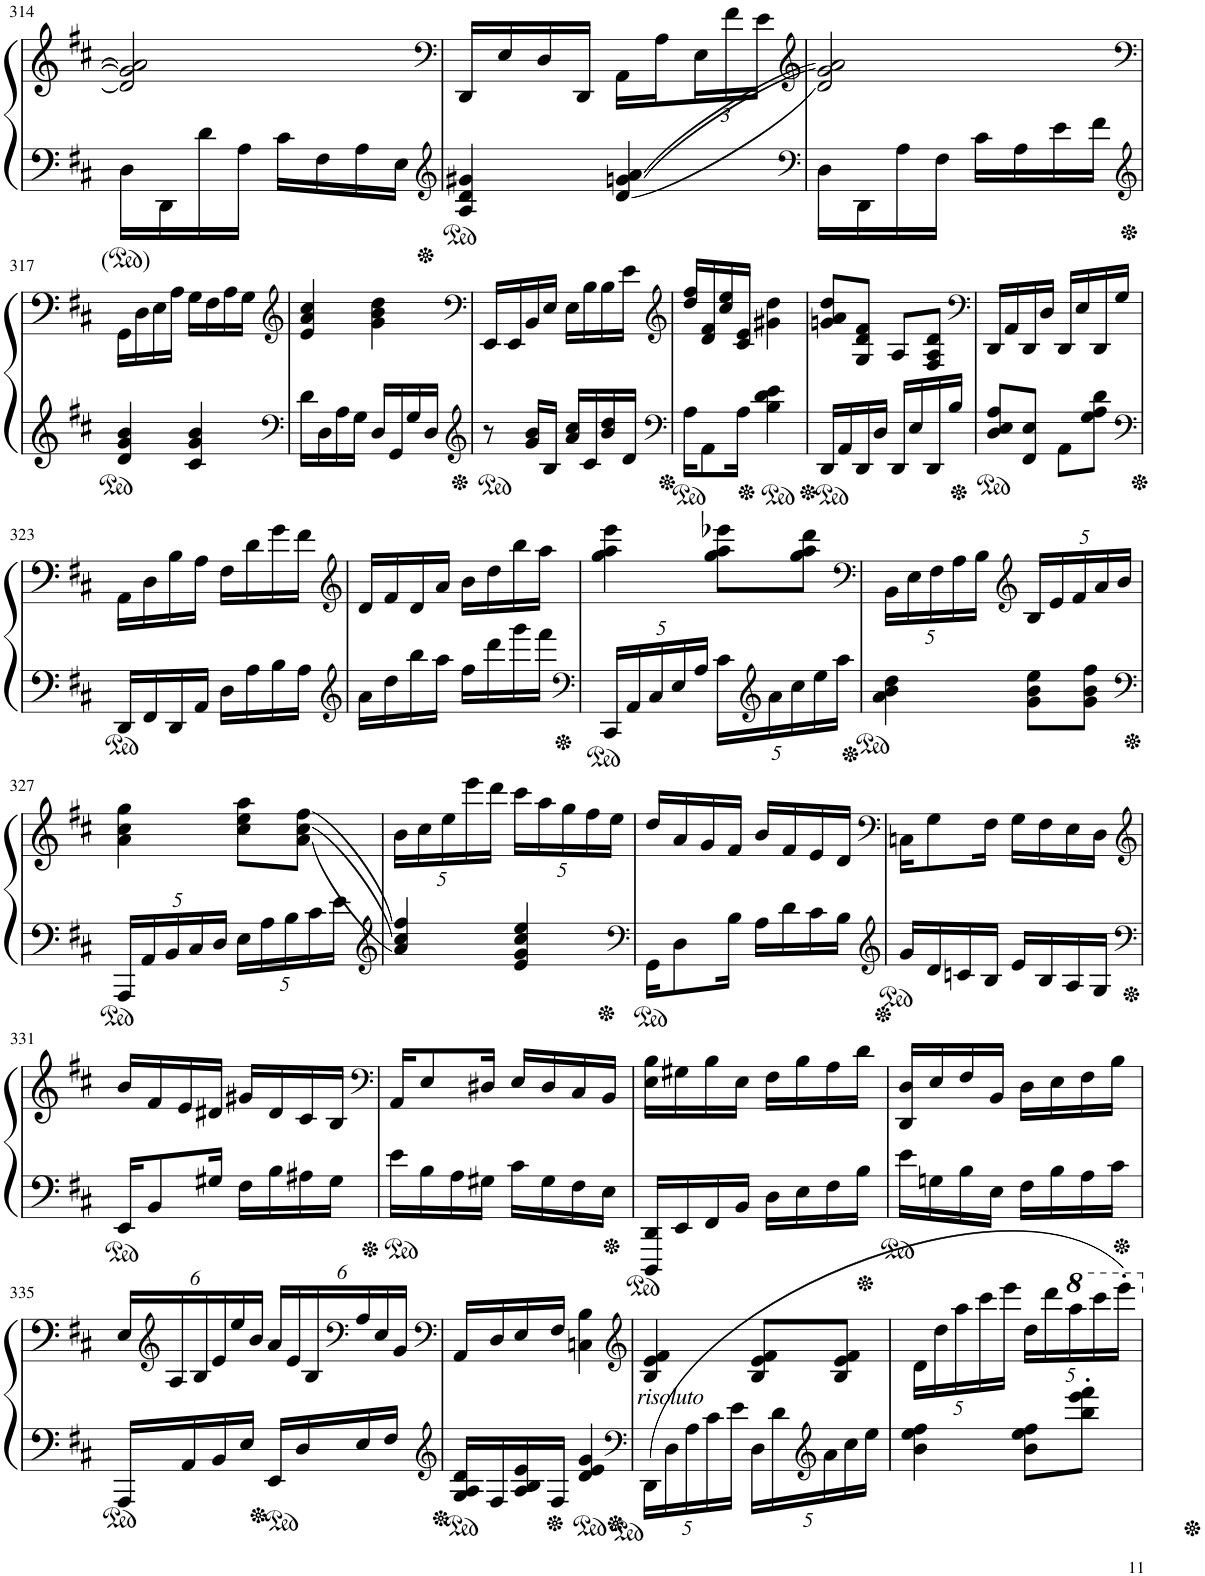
**kern	**kern
*part1	*part1
*staff2	*staff1
*I"Piano	*
*I'Pno.	*
!!LO:PB:g=z
*clefF4	*clefG2
*k[f#c#]	*k[f#c#]
*M2/4	*M2/4
=314	=314
*	*^
16D\LL	2ryy	2d/] 2g/] 2a/]
16DD\	.	.
16d\	.	.
16A\JJ	.	.
16c#\LL	.	.
16F#\	.	.
16A\	.	.
16E\JJ	.	.
*	*v	*v
=315	=315
*clefG2	*clefF4
*ped	*
4A/ 4d/ 4g#X/	16DD/LL
.	16E/
.	16D/
.	16DD/JJ
[<4d/ [4gn/ [4a/	16AA\LL
.	16A\
*	*Xbrackettup
.	24E\
.	24f#\
.	24e\JJ
=316	=316
*clefF4	*clefG2
*	*^
16D\LL	2ryy	2d/] 2g/] 2a/]
16DD\	.	.
16A\	.	.
16F#\JJ	.	.
16c#\LL	.	.
16A\	.	.
16e\	.	.
16f#\JJ	.	.
*	*v	*v
!!LO:LB:g=z
=317	=317
*clefG2	*clefF4
*	*Xped
4d/ 4g/ 4b/	16GG\LL
.	16D\
.	16E\
.	16A\JJ
4c#/ 4g/ 4b/	16G\LL
.	16F#\
.	16A\
.	16G\JJ
=318	=318
*clefF4	*clefG2
16d\LL	4e/ 4a/ 4cc#/
16D\	.
16A\	.
16G\JJ	.
16D/LL	4g\ 4b\ 4dd\
16GG/	.
16G/	.
16D/JJ	.
=319	=319
*clefG2	*clefF4
8r	16EE/LL
.	16EE/
16g/ 16b/LL	16BB/
16B/JJ	16E/JJ
16a/ 16cc#/LL	16E\LL
16c#/	16B\
16b/ 16dd/	16B\
16d/JJ	16e\JJ
=320	=320
*clefF4	*clefG2
16A\KL	16dd/ 16ff#/LL
8AA\	16d/ 16f#/
.	16cc#/ 16ee/
16A\Jk	16c#/ 16e/JJ
4B\ 4d\ 4e\	4g#X\ 4dd\
=321	=321
16DD/LL	8gn/ 8a/ 8dd/L
16AA/	.
16DD/	8G/ 8d/ 8f#/J
16D/JJ	.
16DD/LL	8A/L
16E/	.
16DD/	8F#/ 8A/ 8d/J
16B/JJ	.
=322	=322
*	*clefF4
8D/ 8E/ 8A/L	16DD/LL
.	16AA/
8FF#/ 8E/J	16DD/
.	16D/JJ
8AA\L	16DD/LL
.	16E/
8G\ 8A\ 8d\J	16DD/
.	16G/JJ
!!LO:LB:g=z
=323	=323
*clefF4	*
16DD/LL	16AA\LL
16FF#/	16D\
16DD/	16B\
16AA/JJ	16A\JJ
16D\LL	16F#\LL
16A\	16d\
16B\	16g\
16A\JJ	16f#\JJ
=324	=324
*clefG2	*clefG2
16a\LL	16d/LL
16dd\	16f#/
16bb\	16d/
16aa\JJ	16a/JJ
16ff#\LL	16b\LL
16ddd\	16dd\
16ggg\	16bb\
16fff#\JJ	16aa\JJ
=325	=325
*clefF4	*
*Xbrackettup	*
20CC#/LL	4gg\ 4aa\ 4eee\
20AA/	.
20C#/	.
20E/	.
20A/JJ	.
20c#\LL	8gg\ 8aa\ 8eee-X\L
*clefG2	*
20a\	.
20cc#\	.
.	8gg\ 8aa\ 8ddd\J
20ee\	.
20aa\JJ	.
=326	=326
*	*clefF4
4a\ 4b\ 4dd\	20BB\LL
.	20E\
.	20F#\
.	20A\
.	20B\JJ
*	*clefG2
8g\ 8b\ 8ee\L	20B/LL
.	20e/
.	20f#/
8g\ 8b\ 8ff#\J	.
.	20a/
.	20b/JJ
!!LO:LB:g=z
=327	=327
*clefF4	*
*ped	*
20AAA/LL	4a\ 4cc#\ 4gg\
20AA/	.
20BB/	.
20C#/	.
20D/JJ	.
20E\LL	8cc#\ 8ee\ 8aa\L
20A\	.
20B\	.
.	[8a\ [8cc#\ [8ff#\J
20c#\	.
20e\JJ	.
=328	=328
*clefG2	*
4a/] 4cc#/] 4ff#/]	20b\LL
.	20cc#\
.	20ee\
.	20eee\
.	20ddd\JJ
4e/ 4g/ 4cc#/ 4ee/	20ccc#\LL
.	20aa\
.	20gg\
.	20ff#\
.	20ee\JJ
=329	=329
*clefF4	*
*	*Xped
16GG\KL	16dd/LL
8D\	16a/
.	16g/
16B\Jk	16f#/JJ
16A\LL	16b/LL
16d\	16f#/
16c#\	16e/
16B\JJ	16d/JJ
=330	=330
*clefG2	*clefF4
16g/LL	16Cn\KL
16d/	8G\
16cn/	.
16B/JJ	16F#\Jk
16e/LL	16G\LL
16B/	16F#\
16A/	16E\
16G/JJ	16D\JJ
!!LO:LB:g=z
=331	=331
*clefF4	*clefG2
16EE/KL	16b/LL
8BB/	16f#/
.	16e/
16G#X/Jk	16d#X/JJ
16F#\LL	16g#X/LL
16B\	16d#/
16A#X\	16c#/
16G#\JJ	16B/JJ
=332	=332
*	*clefF4
16e\LL	16AA/KL
16B\	8E/
16A\	.
16G#X\JJ	16D#X/Jk
16c#\LL	16E/LL
16G#\	16D#/
16F#\	16C#/
16E\JJ	16BB/JJ
=333	=333
16DDD/ 16DD/LL	16E\ 16B\LL
16EE/	16G#X\
16FF#/	16B\
16BB/JJ	16E\JJ
16D\LL	16F#\LL
16E\	16B\
16F#\	16A\
16B\JJ	16d\JJ
=334	=334
16e\LL	16DD/ 16D/LL
16Gn\	16E/
16B\	16F#/
16E\JJ	16BB/JJ
16F#\LL	16D\LL
16B\	16E\
16A\	16F#\
16c#\JJ	16B\JJ
!!LO:LB:g=z
=335	=335
16AAA/LL	24E/LL
*	*clefG2
.	24A/
16AA/	.
.	24B/
16BB/	24e/
.	24ee/
16E/JJ	.
.	24b/JJ
16EE/LL	24a/LL
.	24e/
16D/	.
.	24B/
*	*clefF4
16E/	24A/
.	24E/
16F#/JJ	.
.	24BB/JJ
=336	=336
*clefG2	*clefF4
16G/ 16A/ 16d/LL	16AA/LL
16F#/	16D/
16A/ 16B/ 16e/	16E/
16F#/JJ	16F#/JJ
4d/ 4e/ 4g/	4Cn\ 4B\
=337	=337
*clefF4	*clefG2
!	!LO:TX:b:i:t=risoluto
(20DD\LL	4B/ 4e/ 4f#/
20D\	.
20A\	.
20c#\	.
20e\JJ	.
20D\LL	8B/ 8e/ 8f#/L
20d\	.
*clefG2	*
20a\	.
.	8B/ 8e/ 8f#/J
20cc#\	.
20ee\JJ	.
=338	=338
4b\ 4ee\ 4ff#\	20d\LL
.	20dd\
.	20aa\
.	20ccc#\
.	20eee\JJ
8b\ 8ee\ 8ff#\L	20dd\LL
.	20ddd\
*	*8va
.	20aaa\
8bb\' 8eee\' 8fff#\'J	.
.	20cccc#\
.	20eeee'\JJ)
*	*X8va
=	=
*-	*-
